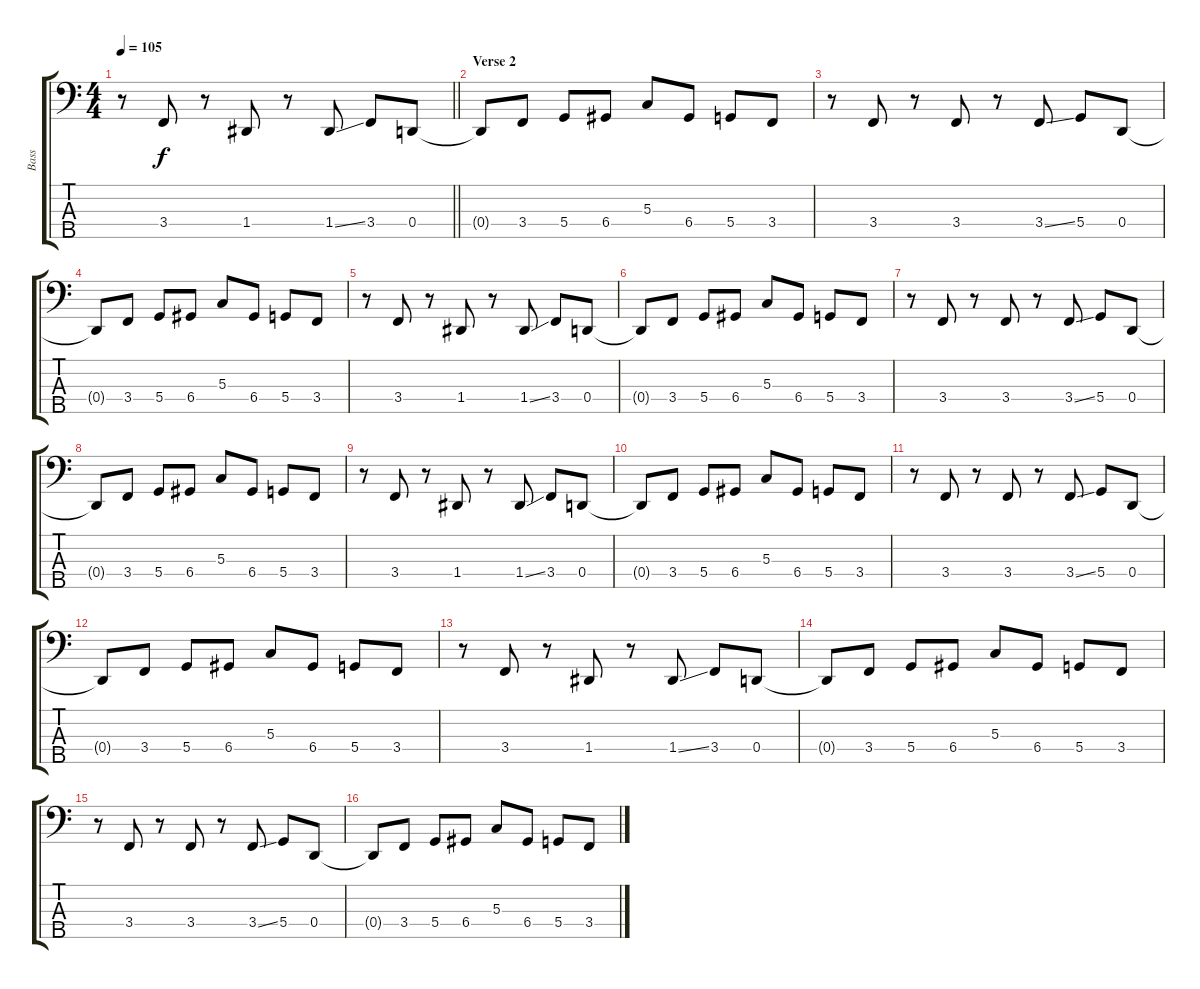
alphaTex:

\track ("Bass" "Bass") {instrument electricbassfinger}
\staff {score tabs}
\tuning (F2 C2 G1 D1 A0) {hide}
\ts (4 4)
\tempo 105
\clef f4
\barLineRight lightlight
\ks c
r.8{dy f} 3.4.8 r.8 1.4.8 r.8 1.4{ss}.8 3.4.8 0.4.8 |
\section ("" "Verse 2")
0.4{t}.8 3.4.8 5.4.8 6.4.8 5.3.8 6.4.8 5.4.8 3.4.8 |
r.8 3.4.8 r.8 3.4.8 r.8 3.4{ss}.8 5.4.8 0.4.8 |
0.4{t}.8 3.4.8 5.4.8 6.4.8 5.3.8 6.4.8 5.4.8 3.4.8 |
r.8 3.4.8 r.8 1.4.8 r.8 1.4{ss}.8 3.4.8 0.4.8 |
0.4{t}.8 3.4.8 5.4.8 6.4.8 5.3.8 6.4.8 5.4.8 3.4.8 |
r.8 3.4.8 r.8 3.4.8 r.8 3.4{ss}.8 5.4.8 0.4.8 |
0.4{t}.8 3.4.8 5.4.8 6.4.8 5.3.8 6.4.8 5.4.8 3.4.8 |
r.8 3.4.8 r.8 1.4.8 r.8 1.4{ss}.8 3.4.8 0.4.8 |
0.4{t}.8 3.4.8 5.4.8 6.4.8 5.3.8 6.4.8 5.4.8 3.4.8 |
r.8 3.4.8 r.8 3.4.8 r.8 3.4{ss}.8 5.4.8 0.4.8 |
0.4{t}.8 3.4.8 5.4.8 6.4.8 5.3.8 6.4.8 5.4.8 3.4.8 |
r.8 3.4.8 r.8 1.4.8 r.8 1.4{ss}.8 3.4.8 0.4.8 |
0.4{t}.8 3.4.8 5.4.8 6.4.8 5.3.8 6.4.8 5.4.8 3.4.8 |
r.8 3.4.8 r.8 3.4.8 r.8 3.4{ss}.8 5.4.8 0.4.8 |
0.4{t}.8 3.4.8 5.4.8 6.4.8 5.3.8 6.4.8 5.4.8 3.4.8
